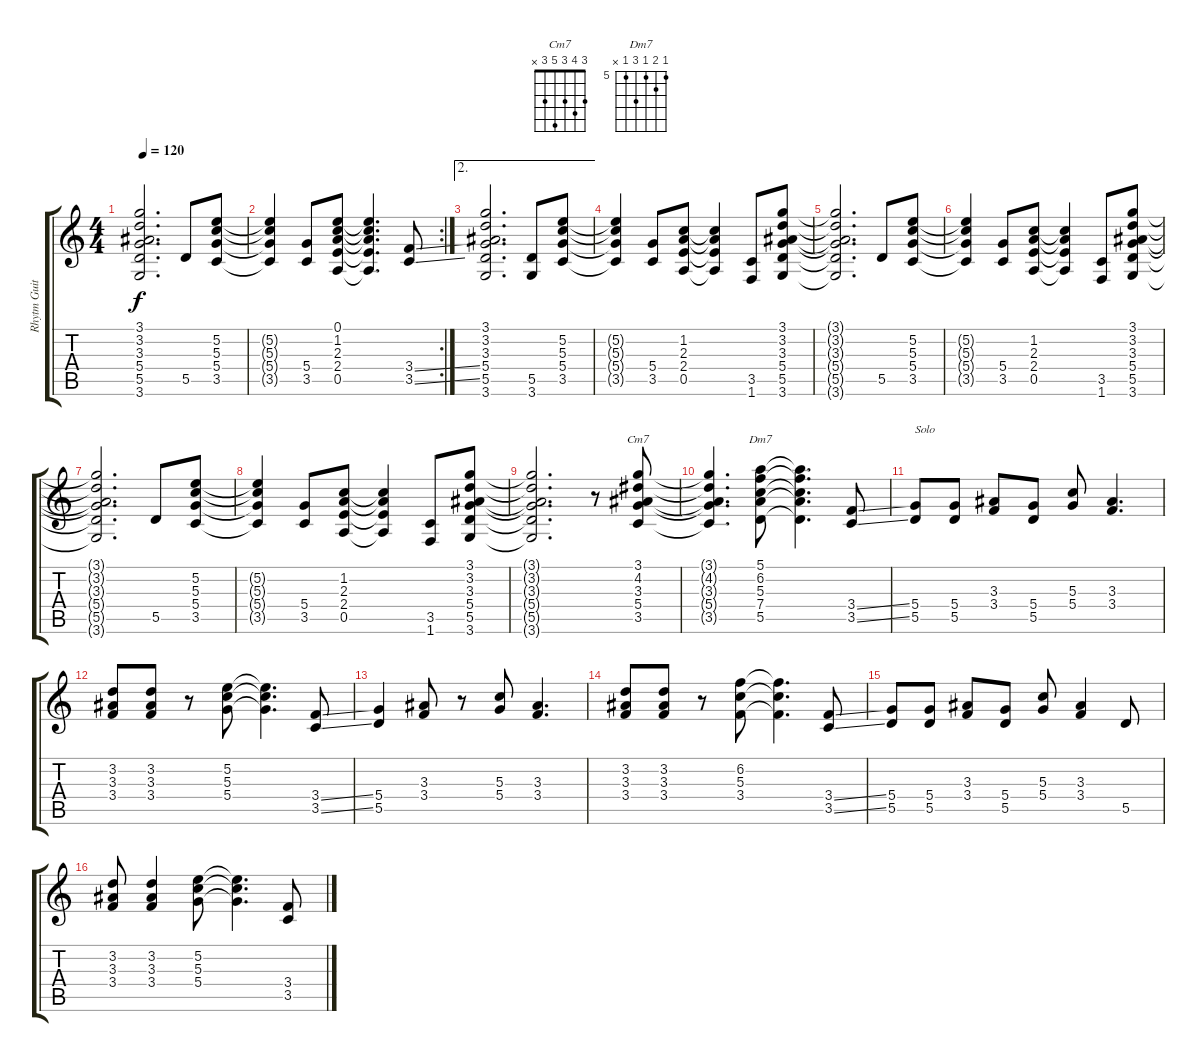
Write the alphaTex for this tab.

\track ("Rhytm Guitar 2" "Rhytm Guit") {instrument overdrivenguitar}
\staff {score tabs}
\tuning (E4 B3 G3 D3 A2 E2) {hide}
\chord ("Cm7" 3 4 3 5 3 x)
\chord ("Dm7" 5 6 5 7 5 x) {firstfret 5}
\ts (4 4)
\tempo 120
\clef g2
\ks c
(3.1{t} 3.2{t} 3.3{t} 5.4{t} 5.5{t} 3.6{t}).2{d dy f} 5.5.8 (5.2 5.3 5.4 3.5).8 |
\rc 2
(5.2{t} 5.3{t} 5.4{t} 3.5{t}).4 (5.4 3.5).8 (0.1 1.2 2.3 2.4 0.5).8 (0.1{t} 1.2{t} 2.3{t} 2.4{t} 0.5{t}).4{d} (3.4{ss} 3.5{ss}).8 |
\ae 2
(3.1 3.2 3.3 5.4 5.5 3.6).2{d} (5.5 3.6).8 (5.2 5.3 5.4 3.5).8 |
(5.2{t} 5.3{t} 5.4{t} 3.5{t}).4 (5.4 3.5).8 (1.2 2.3 2.4 0.5).8 (1.2{t} 2.3{t} 2.4{t} 0.5{t}).4 (3.5 1.6).8 (3.1 3.2 3.3 5.4 5.5 3.6).8 |
(3.1{t} 3.2{t} 3.3{t} 5.4{t} 5.5{t} 3.6{t}).2{d} 5.5.8 (5.2 5.3 5.4 3.5).8 |
(5.2{t} 5.3{t} 5.4{t} 3.5{t}).4 (5.4 3.5).8 (1.2 2.3 2.4 0.5).8 (1.2{t} 2.3{t} 2.4{t} 0.5{t}).4 (3.5 1.6).8 (3.1 3.2 3.3 5.4 5.5 3.6).8 |
(3.1{t} 3.2{t} 3.3{t} 5.4{t} 5.5{t} 3.6{t}).2{d} 5.5.8 (5.2 5.3 5.4 3.5).8 |
(5.2{t} 5.3{t} 5.4{t} 3.5{t}).4 (5.4 3.5).8 (1.2 2.3 2.4 0.5).8 (1.2{t} 2.3{t} 2.4{t} 0.5{t}).4 (3.5 1.6).8 (3.1 3.2 3.3 5.4 5.5 3.6).8 |
(3.1{t} 3.2{t} 3.3{t} 5.4{t} 5.5{t} 3.6{t}).2{d} r.8 (3.1 4.2 3.3 5.4 3.5).8{ch "Cm7"} |
(3.1{t} 4.2{t} 3.3{t} 5.4{t} 3.5{t}).4{d} (5.1 6.2 5.3 7.4 5.5).8{ch "Dm7"} (5.1{t} 6.2{t} 5.3{t} 7.4{t} 5.5{t}).4{d} (3.4{ss} 3.5{ss}).8 |
(5.4 5.5).8{txt "Solo"} (5.4 5.5).8 (3.3 3.4).8 (5.4 5.5).8 (5.3 5.4).8 (3.3 3.4).4{d} |
(3.2 3.3 3.4).8 (3.2 3.3 3.4).8 r.8 (5.2 5.3 5.4).8 (5.2{t} 5.3{t} 5.4{t}).4{d} (3.4{ss} 3.5{ss}).8 |
(5.4 5.5).4 (3.3 3.4).8 r.8 (5.3 5.4).8 (3.3 3.4).4{d} |
(3.2 3.3 3.4).8 (3.2 3.3 3.4).8 r.8 (6.2 5.3 3.4).8 (6.2{t} 5.3{t} 3.4{t}).4{d} (3.4{ss} 3.5{ss}).8 |
(5.4 5.5).8 (5.4 5.5).8 (3.3 3.4).8 (5.4 5.5).8 (5.3 5.4).8 (3.3 3.4).4 5.5.8 |
(3.2 3.3 3.4).8 (3.2 3.3 3.4).4 (5.2 5.3 5.4).8 (5.2{t} 5.3{t} 5.4{t}).4{d} (3.4{ss} 3.5{ss}).8
